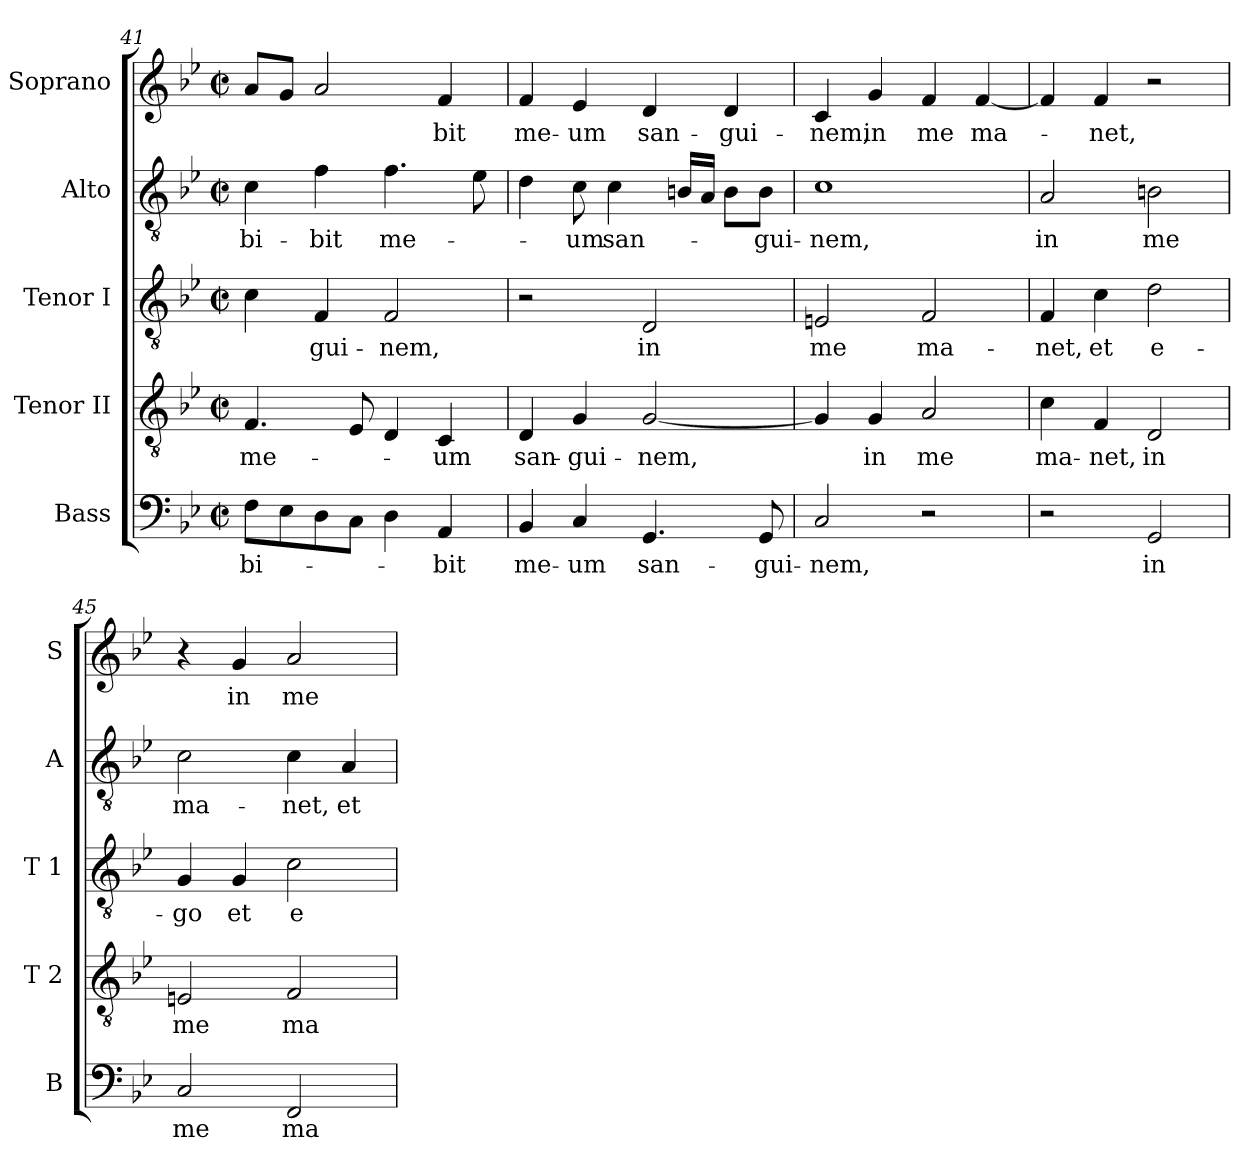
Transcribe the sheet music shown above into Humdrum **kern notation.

**kern	**text	**kern	**text	**kern	**text	**kern	**text	**kern	**text
*part5	*part5	*part4	*part4	*part3	*part3	*part2	*part2	*part1	*part1
*staff5	*staff5	*staff4	*staff4	*staff3	*staff3	*staff2	*staff2	*staff1	*staff1
*I"Bass	*	*I"Tenor II	*	*I"Tenor I	*	*I"Alto	*	*I"Soprano	*
*I'B	*	*I'T 2	*	*I'T 1	*	*I'A	*	*I'S	*
!!LO:PB:g=z
*clefF4	*	*clefGv2	*	*clefGv2	*	*clefGv2	*	*clefG2	*
*ITrd7c12	*	*	*	*	*	*ITrd7c12	*	*	*
*k[b-e-]	*	*k[b-e-]	*	*k[b-e-]	*	*k[b-e-]	*	*k[b-e-]	*
*B-:	*	*B-:	*	*B-:	*	*B-:	*	*B-:	*
*M2/2	*	*M2/2	*	*M2/2	*	*M2/2	*	*M2/2	*
*met(c|)	*	*met(c|)	*	*met(c|)	*	*met(c|)	*	*met(c|)	*
=41	=41	=41	=41	=41	=41	=41	=41	=41	=41
!	!LO:LY:b:color=#000000	!	!	!	!	!	!	!	!
!	!	!	!LO:LY:b:color=#000000	!	!	!	!	!	!
!	!	!	!	!	!	!	!LO:LY:b:color=#000000	!	!
8FFi\L	bi-	4.Fi/	me-	4ci\	.	4Ci\	bi-	8ai/L	.
8EE-i\	.	.	.	.	.	.	.	8gi/J	.
!	!	!	!	!	!LO:LY:b:color=#000000	!	!	!	!
!	!	!	!	!	!	!	!LO:LY:b:color=#000000	!	!
8DDi\	.	.	.	4Fi/	-gui-	4Fi\	-bit	2ai/	.
8CCi\J	.	8E-i/	.	.	.	.	.	.	.
!	!	!	!	!	!LO:LY:b:color=#000000	!	!	!	!
!	!	!	!	!	!	!	!LO:LY:b:color=#000000	!	!
4DDi\	.	4Di/	.	2Fi/	-nem,	4.Fi\	me-	.	.
!	!LO:LY:b:color=#000000	!	!	!	!	!	!	!	!
!	!	!	!LO:LY:b:color=#000000	!	!	!	!	!	!
!	!	!	!	!	!	!	!	!	!LO:LY:b:color=#000000
4AAAi/	-bit	4Ci/	-um	.	.	.	.	4fi/	-bit
.	.	.	.	.	.	8E-i\	.	.	.
=42	=42	=42	=42	=42	=42	=42	=42	=42	=42
!	!LO:LY:b:color=#000000	!	!	!	!	!	!	!	!
!	!	!	!LO:LY:b:color=#000000	!	!	!	!	!	!
!	!	!	!	!	!	!	!	!	!LO:LY:b:color=#000000
4BBB-i/	me-	4Di/	san-	2r	.	4Di\	.	4fi/	me-
!	!LO:LY:b:color=#000000	!	!	!	!	!	!	!	!
!	!	!	!LO:LY:b:color=#000000	!	!	!	!	!	!
!	!	!	!	!	!	!	!LO:LY:b:color=#000000	!	!
!	!	!	!	!	!	!	!	!	!LO:LY:b:color=#000000
4CCi/	-um	4Gi/	-gui-	.	.	8Ci\	-um	4e-i/	-um
!	!	!	!	!	!	!	!LO:LY:b:color=#000000	!	!
.	.	.	.	.	.	4Ci\	san-	.	.
!	!LO:LY:b:color=#000000	!	!	!	!	!	!	!	!
!	!	!	!LO:LY:b:color=#000000	!	!	!	!	!	!
!	!	!	!	!	!LO:LY:b:color=#000000	!	!	!	!
!	!	!	!	!	!	!	!	!	!LO:LY:b:color=#000000
4.GGGi/	san-	[<2Gi/	-nem,	2Di/	in	.	.	4di/	san-
.	.	.	.	.	.	16BBni/LL	.	.	.
.	.	.	.	.	.	16AAi/JJ	.	.	.
!	!	!	!	!	!	!	!	!	!LO:LY:b:color=#000000
.	.	.	.	.	.	8BBi\L	.	4di/	-gui-
!	!LO:LY:b:color=#000000	!	!	!	!	!	!	!	!
!	!	!	!	!	!	!	!LO:LY:b:color=#000000	!	!
8GGGi/	-gui-	.	.	.	.	8BBi\J	-gui-	.	.
=43	=43	=43	=43	=43	=43	=43	=43	=43	=43
!	!LO:LY:b:color=#000000	!	!	!	!	!	!	!	!
!	!	!	!	!	!LO:LY:b:color=#000000	!	!	!	!
!	!	!	!	!	!	!	!LO:LY:b:color=#000000	!	!
!	!	!	!	!	!	!	!	!	!LO:LY:b:color=#000000
2CCi/	-nem,	4Gi/]	.	2Eni/	me	1Ci	-nem,	4ci/	-nem,
!	!	!	!LO:LY:b:color=#000000	!	!	!	!	!	!
!	!	!	!	!	!	!	!	!	!LO:LY:b:color=#000000
.	.	4Gi/	in	.	.	.	.	4gi/	in
!	!	!	!LO:LY:b:color=#000000	!	!	!	!	!	!
!	!	!	!	!	!LO:LY:b:color=#000000	!	!	!	!
!	!	!	!	!	!	!	!	!	!LO:LY:b:color=#000000
2r	.	2Ai/	me	2Fi/	ma-	.	.	4fi/	me
!	!	!	!	!	!	!	!	!	!LO:LY:b:color=#000000
.	.	.	.	.	.	.	.	[<4fi/	ma-
=44	=44	=44	=44	=44	=44	=44	=44	=44	=44
!	!	!	!LO:LY:b:color=#000000	!	!	!	!	!	!
!	!	!	!	!	!LO:LY:b:color=#000000	!	!	!	!
!	!	!	!	!	!	!	!LO:LY:b:color=#000000	!	!
2r	.	4ci\	ma-	4Fi/	-net,	2AAi/	in	4fi/]	.
!	!	!	!LO:LY:b:color=#000000	!	!	!	!	!	!
!	!	!	!	!	!LO:LY:b:color=#000000	!	!	!	!
!	!	!	!	!	!	!	!	!	!LO:LY:b:color=#000000
.	.	4Fi/	-net,	4ci\	et	.	.	4fi/	-net,
!	!LO:LY:b:color=#000000	!	!	!	!	!	!	!	!
!	!	!	!LO:LY:b:color=#000000	!	!	!	!	!	!
!	!	!	!	!	!LO:LY:b:color=#000000	!	!	!	!
!	!	!	!	!	!	!	!LO:LY:b:color=#000000	!	!
2GGGi/	in	2Di/	in	2di\	e-	2BBni\	me	2r	.
=45	=45	=45	=45	=45	=45	=45	=45	=45	=45
!	!LO:LY:b:color=#000000	!	!	!	!	!	!	!	!
!	!	!	!LO:LY:b:color=#000000	!	!	!	!	!	!
!	!	!	!	!	!LO:LY:b:color=#000000	!	!	!	!
!	!	!	!	!	!	!	!LO:LY:b:color=#000000	!	!
2CCi/	me	2Eni/	me	4Gi/	-go	2Ci\	ma-	4r	.
!	!	!	!	!	!LO:LY:b:color=#000000	!	!	!	!
!	!	!	!	!	!	!	!	!	!LO:LY:b:color=#000000
.	.	.	.	4Gi/	et	.	.	4gi/	in
!	!LO:LY:b:color=#000000	!	!	!	!	!	!	!	!
!	!	!	!LO:LY:b:color=#000000	!	!	!	!	!	!
!	!	!	!	!	!LO:LY:b:color=#000000	!	!	!	!
!	!	!	!	!	!	!	!LO:LY:b:color=#000000	!	!
!	!	!	!	!	!	!	!	!	!LO:LY:b:color=#000000
2FFFi/	ma-	2Fi/	ma-	2ci\	e-	4Ci\	-net,	2ai/	me
!	!	!	!	!	!	!	!LO:LY:b:color=#000000	!	!
.	.	.	.	.	.	4AAi/	et	.	.
=	=	=	=	=	=	=	=	=	=
*-	*-	*-	*-	*-	*-	*-	*-	*-	*-
